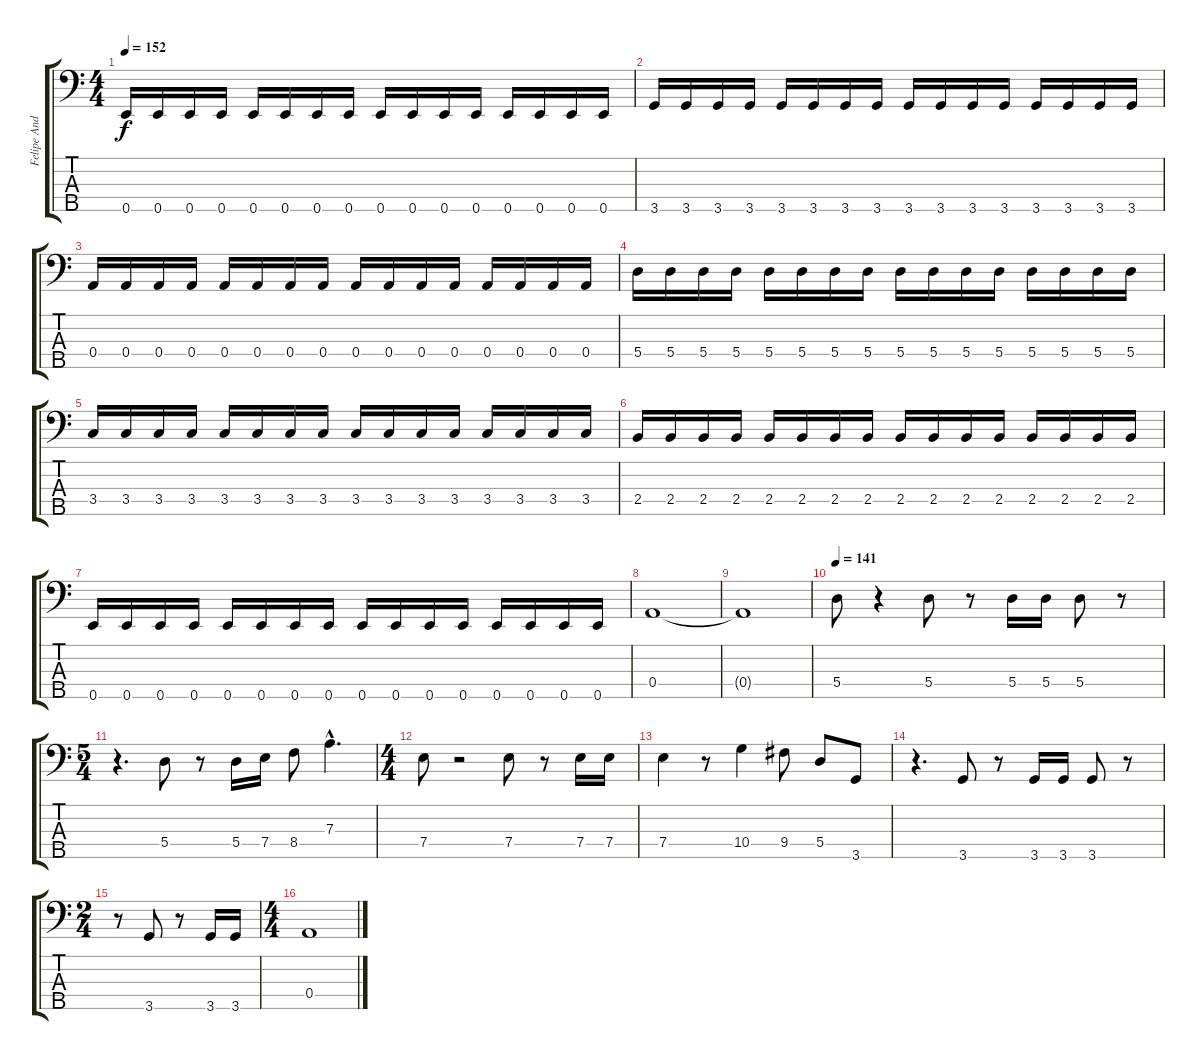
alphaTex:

\track ("Felipe Andreoli" "Felipe And") {instrument electricbasspick}
\staff {score tabs}
\tuning (C3 G2 D2 A1 E1) {hide}
\ts (4 4)
\tempo 152
\clef f4
\ks c
0.5.16{dy f} 0.5.16 0.5.16 0.5.16 0.5.16 0.5.16 0.5.16 0.5.16 0.5.16 0.5.16 0.5.16 0.5.16 0.5.16 0.5.16 0.5.16 0.5.16 |
3.5.16 3.5.16 3.5.16 3.5.16 3.5.16 3.5.16 3.5.16 3.5.16 3.5.16 3.5.16 3.5.16 3.5.16 3.5.16 3.5.16 3.5.16 3.5.16 |
0.4.16 0.4.16 0.4.16 0.4.16 0.4.16 0.4.16 0.4.16 0.4.16 0.4.16 0.4.16 0.4.16 0.4.16 0.4.16 0.4.16 0.4.16 0.4.16 |
5.4.16 5.4.16 5.4.16 5.4.16 5.4.16 5.4.16 5.4.16 5.4.16 5.4.16 5.4.16 5.4.16 5.4.16 5.4.16 5.4.16 5.4.16 5.4.16 |
3.4.16 3.4.16 3.4.16 3.4.16 3.4.16 3.4.16 3.4.16 3.4.16 3.4.16 3.4.16 3.4.16 3.4.16 3.4.16 3.4.16 3.4.16 3.4.16 |
2.4.16 2.4.16 2.4.16 2.4.16 2.4.16 2.4.16 2.4.16 2.4.16 2.4.16 2.4.16 2.4.16 2.4.16 2.4.16 2.4.16 2.4.16 2.4.16 |
0.5.16 0.5.16 0.5.16 0.5.16 0.5.16 0.5.16 0.5.16 0.5.16 0.5.16 0.5.16 0.5.16 0.5.16 0.5.16 0.5.16 0.5.16 0.5.16 |
0.4.1 |
0.4{t}.1 |
\tempo 141
5.4.8 r.4 5.4.8 r.8 5.4.16 5.4.16 5.4.8 r.8 |
\ts (5 4)
r.4{d} 5.4.8 r.8 5.4.16 7.4.16 8.4.8 7.3{hac}.4{d} |
\ts (4 4)
7.4.8 r.2 7.4.8 r.8 7.4.16 7.4.16 |
7.4.4 r.8 10.4.4 9.4.8 5.4.8 3.5.8 |
r.4{d} 3.5.8 r.8 3.5.16 3.5.16 3.5.8 r.8 |
\ts (2 4)
r.8 3.5.8 r.8 3.5.16 3.5.16 |
\ts (4 4)
0.4.1
